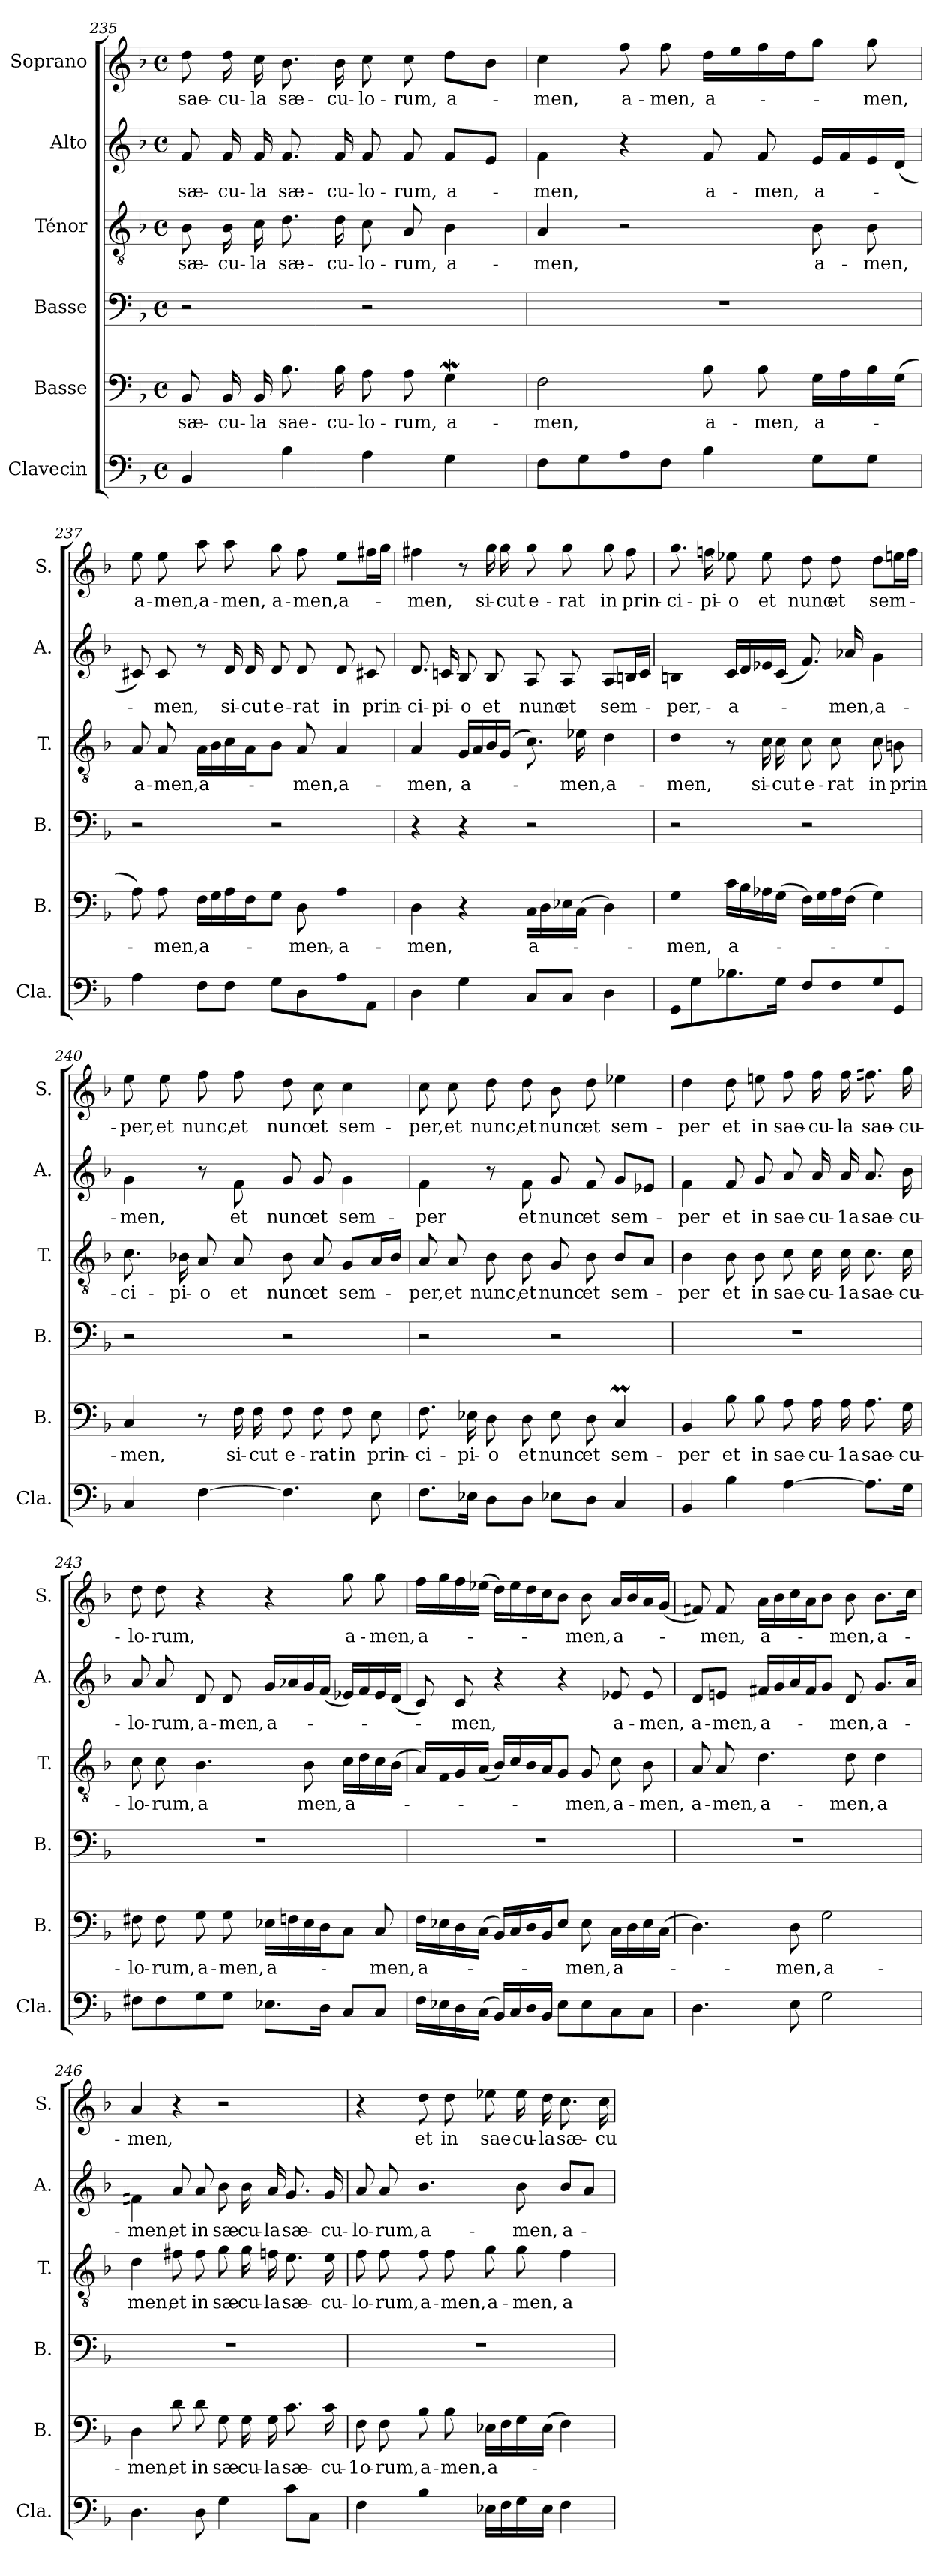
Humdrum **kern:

**kern	**kern	**text	**kern	**kern	**text	**kern	**text	**kern	**text
*part6	*part5	*part5	*part4	*part3	*part3	*part2	*part2	*part1	*part1
*staff6	*staff5	*staff5	*staff4	*staff3	*staff3	*staff2	*staff2	*staff1	*staff1
*I"Clavecin	*I"Basse	*	*I"Basse	*I"Ténor	*	*I"Alto	*	*I"Soprano	*
*I'Cla.	*I'B.	*	*I'B.	*I'T.	*	*I'A.	*	*I'S.	*
*clefF4	*clefF4	*	*clefF4	*clefGv2	*	*clefG2	*	*clefG2	*
*k[b-]	*k[b-]	*	*k[b-]	*k[b-]	*	*k[b-]	*	*k[b-]	*
*M4/4	*M4/4	*	*M4/4	*M4/4	*	*M4/4	*	*M4/4	*
*met(c)	*met(c)	*	*met(c)	*met(c)	*	*met(c)	*	*met(c)	*
=235	=235	=235	=235	=235	=235	=235	=235	=235	=235
!	!	!LO:LY:b	!	!	!LO:LY:b	!	!LO:LY:b	!	!LO:LY:b
4BB-/	8BB-/	sæ-	2r	8B-\	sæ-	8f/	sæ-	8dd\	sae-
!	!	!LO:LY:b	!	!	!LO:LY:b	!	!LO:LY:b	!	!LO:LY:b
.	16BB-/	-cu-	.	16B-\	-cu-	16f/	-cu-	16dd\	-cu-
!	!	!LO:LY:b	!	!	!LO:LY:b	!	!LO:LY:b	!	!LO:LY:b
.	16BB-/	-la	.	16c\	-la	16f/	-la	16cc\	-la
!	!	!LO:LY:b	!	!	!LO:LY:b	!	!LO:LY:b	!	!LO:LY:b
4B-\	8.B-\	sae-	.	8.d\	sæ-	8.f/	sæ-	8.b-\	sæ-
!	!	!LO:LY:b	!	!	!LO:LY:b	!	!LO:LY:b	!	!LO:LY:b
.	16B-\	-cu-	.	16d\	-cu-	16f/	-cu-	16b-\	-cu-
!	!	!LO:LY:b	!	!	!LO:LY:b	!	!LO:LY:b	!	!LO:LY:b
4A\	8A\	-lo-	2r	8c\	-lo-	8f/	-lo-	8cc\	-lo-
!	!	!LO:LY:b	!	!	!LO:LY:b	!	!LO:LY:b	!	!LO:LY:b
.	8A\	-rum,	.	8A/	-rum,	8f/	-rum,	8cc\	-rum,
!	!	!LO:LY:b	!	!	!LO:LY:b	!	!LO:LY:b	!	!LO:LY:b
4G\	4GW\	a-	.	4B-\	a-	8f/L	a-	8dd\L	a-
.	.	.	.	.	.	8e/J	.	8b-\J	.
!!LO:LB:g=z
=236	=236	=236	=236	=236	=236	=236	=236	=236	=236
!	!	!LO:LY:b	!	!	!LO:LY:b	!	!LO:LY:b	!	!LO:LY:b
8F\L	2F\	-men,	1r	4A/	-men,	4f\	-men,	4cc\	-men,
8G\	.	.	.	.	.	.	.	.	.
!	!	!	!	!	!	!	!	!	!LO:LY:b
8A\	.	.	.	2r	.	4r	.	8ff\	a-
!	!	!	!	!	!	!	!	!	!LO:LY:b
8F\J	.	.	.	.	.	.	.	8ff\	-men,
!	!	!LO:LY:b	!	!	!	!	!LO:LY:b	!	!LO:LY:b
4B-\	8B-\	a-	.	.	.	8f/	a-	16dd\LL	a-
.	.	.	.	.	.	.	.	16ee\	.
!	!	!LO:LY:b	!	!	!	!	!LO:LY:b	!	!
.	8B-\	-men,	.	.	.	8f/	-men,	16ff\	.
.	.	.	.	.	.	.	.	16dd\J	.
!	!	!LO:LY:b	!	!	!LO:LY:b	!	!LO:LY:b	!	!
8G\L	16G\LL	a-	.	8B-\	a-	16e/LL	a-	8gg\J	.
.	16A\	.	.	.	.	16f/	.	.	.
!	!	!	!	!	!LO:LY:b	!	!	!	!LO:LY:b
8G\J	16B-\	.	.	8B-\	-men,	16e/	.	8gg\	-men,
.	(>16G\JJ	.	.	.	.	(<16d/JJ	.	.	.
=237	=237	=237	=237	=237	=237	=237	=237	=237	=237
!	!	!	!	!	!LO:LY:b	!	!	!	!LO:LY:b
4A\	8A\)	.	2r	8A/	a-	8c#X/)	.	8ee\	a-
!	!	!LO:LY:b	!	!	!LO:LY:b	!	!LO:LY:b	!	!LO:LY:b
.	8A\	-men,	.	8A/	-men,	8c#/	-men,	8ee\	-men,
!	!	!LO:LY:b	!	!	!LO:LY:b	!	!	!	!LO:LY:b
8F\L	16F\LL	a-	.	16A\LL	a-	8r	.	8aa\	a-
.	16G\	.	.	16B-\	.	.	.	.	.
!	!	!	!	!	!	!	!LO:LY:b	!	!LO:LY:b
8F\J	16A\	.	.	16c\	.	16d/	si-	8aa\	-men,
!	!	!	!	!	!	!	!LO:LY:b	!	!
.	16F\J	.	.	16A\J	.	16d/	-cut	.	.
!	!	!	!	!	!	!	!LO:LY:b	!	!LO:LY:b
8G\L	8G\J	.	2r	8B-\J	.	8d/	e-	8gg\	a-
!	!	!LO:LY:b	!	!	!LO:LY:b	!	!LO:LY:b	!	!LO:LY:b
8D\	8D\	-men,-	.	8A/	-men,	8d/	-rat	8ff\	-men,
!	!	!LO:LY:b	!	!	!LO:LY:b	!	!LO:LY:b	!	!LO:LY:b
8A\	4A\	-a-	.	4A/	a-	8d/	in	8ee\L	a-
!	!	!	!	!	!	!	!LO:LY:b	!	!
8AA\J	.	.	.	.	.	8c#X/	prin-	16ff#X\L	.
.	.	.	.	.	.	.	.	16gg\JJ	.
=238	=238	=238	=238	=238	=238	=238	=238	=238	=238
!	!	!LO:LY:b	!	!	!LO:LY:b	!	!LO:LY:b	!	!LO:LY:b
4D\	4D\	-men,	4r	4A/	-men,	8.d/	-ci-	4ff#X\	-men,
!	!	!	!	!	!	!	!LO:LY:b	!	!
.	.	.	.	.	.	16cn/	-pi-	.	.
!	!	!	!	!	!LO:LY:b	!	!LO:LY:b	!	!
4G\	4r	.	4r	16G/LL	a-	8B-/	-o	8r	.
.	.	.	.	16A/	.	.	.	.	.
!	!	!	!	!	!	!	!LO:LY:b	!	!LO:LY:b
.	.	.	.	16B-/	.	8B-/	et	16gg\	si-
!	!	!	!	!	!	!	!	!	!LO:LY:b
.	.	.	.	(>16G/JJ	.	.	.	16gg\	-cut
!	!	!LO:LY:b	!	!	!	!	!LO:LY:b	!	!LO:LY:b
8C/L	16C\LL	a-	2r	8.c\)	.	8A/	nunc	8gg\	e-
.	16D\	.	.	.	.	.	.	.	.
!	!	!	!	!	!	!	!LO:LY:b	!	!LO:LY:b
8C/J	16E-X\	.	.	.	.	8A/	et	8gg\	-rat
!	!	!	!	!	!LO:LY:b	!	!	!	!
.	(>16C\JJ	.	.	16e-X\	-men,	.	.	.	.
!	!	!	!	!	!LO:LY:b	!	!LO:LY:b	!	!LO:LY:b
4D\	4D\)	.	.	4d\	a-	8A/L	sem-	8gg\	in
!	!	!	!	!	!	!	!	!	!LO:LY:b
.	.	.	.	.	.	16Bn/L	.	8ff#\	prin-
.	.	.	.	.	.	16c/JJ	.	.	.
!!LO:PB:g=z
=239	=239	=239	=239	=239	=239	=239	=239	=239	=239
!	!	!LO:LY:b	!	!	!LO:LY:b	!	!LO:LY:b	!	!LO:LY:b
8GG\L	4G\	-men,	2r	4d\	-men,	4Bn\	-per,-	8.gg\	-ci-
8G\	.	.	.	.	.	.	.	.	.
!	!	!	!	!	!	!	!	!	!LO:LY:b
.	.	.	.	.	.	.	.	16ffn\	-pi-
!	!	!LO:LY:b	!	!	!	!	!LO:LY:b	!	!LO:LY:b
8.B-X\	16c\LL	a-	.	8r	.	16c/LL	a-	8ee-X\	-o
.	16B-\	.	.	.	.	16d/	.	.	.
!	!	!	!	!	!LO:LY:b	!	!	!	!LO:LY:b
.	16A-X\	.	.	16c\	si-	16e-X/	.	8ee-\	et
!	!	!	!	!	!LO:LY:b	!	!	!	!
16G\Jk	(>16G\JJ	.	.	16c\	-cut	(<16c/JJ	.	.	.
!	!	!	!	!	!LO:LY:b	!	!	!	!LO:LY:b
8F/L	16F\LL)	.	2r	8c\	e-	8.f/)	.	8dd\	nunc
.	16G\	.	.	.	.	.	.	.	.
!	!	!	!	!	!LO:LY:b	!	!	!	!LO:LY:b
8F/	16A-\	.	.	8c\	-rat	.	.	8dd\	et
!	!	!	!	!	!	!	!LO:LY:b	!	!
.	(>16F\JJ	.	.	.	.	16a-X/	-men,	.	.
!	!	!	!	!	!LO:LY:b	!	!LO:LY:b	!	!LO:LY:b
8G/	4G\)	.	.	8c\	in	4g\	a-	8dd\L	sem-
!	!	!	!	!	!LO:LY:b	!	!	!	!
8GG/J	.	.	.	8Bn\	prin-	.	.	16een\L	.
.	.	.	.	.	.	.	.	16ff\JJ	.
=240	=240	=240	=240	=240	=240	=240	=240	=240	=240
!	!	!LO:LY:b	!	!	!LO:LY:b	!	!LO:LY:b	!	!LO:LY:b
4C/	4C/	-men,	2r	8.c\	ci-	4g\	-men,	8ee\	per,
!	!	!	!	!	!	!	!	!	!LO:LY:b
.	.	.	.	.	.	.	.	8ee\	et
!	!	!	!	!	!LO:LY:b	!	!	!	!
.	.	.	.	16B-X\	-pi-	.	.	.	.
!	!	!	!	!	!LO:LY:b	!	!	!	!LO:LY:b
[4F\	8r	.	.	8A/	-o	8r	.	8ff\	nunc,
!	!	!LO:LY:b	!	!	!LO:LY:b	!	!LO:LY:b	!	!LO:LY:b
.	16F\	si-	.	8A/	et	8f\	et	8ff\	et
!	!	!LO:LY:b	!	!	!	!	!	!	!
.	16F\	-cut	.	.	.	.	.	.	.
!	!	!LO:LY:b	!	!	!LO:LY:b	!	!LO:LY:b	!	!LO:LY:b
4.F\]	8F\	e-	2r	8B-\	nunc	8g/	nunc	8dd\	nunc
!	!	!LO:LY:b	!	!	!LO:LY:b	!	!LO:LY:b	!	!LO:LY:b
.	8F\	-rat	.	8A/	et	8g/	et	8cc\	et
!	!	!LO:LY:b	!	!	!LO:LY:b	!	!LO:LY:b	!	!LO:LY:b
.	8F\	in	.	8G/L	sem-	4g\	sem-	4cc\	sem-
!	!	!LO:LY:b	!	!	!	!	!	!	!
8E\	8E\	prin-	.	16A/L	.	.	.	.	.
.	.	.	.	16B-/JJ	.	.	.	.	.
=241	=241	=241	=241	=241	=241	=241	=241	=241	=241
!	!	!LO:LY:b	!	!	!LO:LY:b	!	!LO:LY:b	!	!LO:LY:b
8.F\L	8.F\	-ci-	2r	8A/	-per,	4f\	-per	8cc\	-per,
!	!	!	!	!	!LO:LY:b	!	!	!	!LO:LY:b
.	.	.	.	8A/	et	.	.	8cc\	et
!	!	!LO:LY:b	!	!	!	!	!	!	!
16E-X\Jk	16E-X\	-pi-	.	.	.	.	.	.	.
!	!	!LO:LY:b	!	!	!LO:LY:b	!	!	!	!LO:LY:b
8D\L	8D\	-o	.	8B-\	nunc,	8r	.	8dd\	nunc,
!	!	!LO:LY:b	!	!	!LO:LY:b	!	!LO:LY:b	!	!LO:LY:b
8D\J	8D\	et	.	8B-\	et	8f\	et	8dd\	et
!	!	!LO:LY:b	!	!	!LO:LY:b	!	!LO:LY:b	!	!LO:LY:b
8E-X\L	8E-\	nunc	2r	8G/	nunc	8g/	nunc	8b-\	nunc
!	!	!LO:LY:b	!	!	!LO:LY:b	!	!LO:LY:b	!	!LO:LY:b
8D\J	8D\	et	.	8B-\	et	8f/	et	8dd\	et
!	!	!LO:LY:b	!	!	!LO:LY:b	!	!LO:LY:b	!	!LO:LY:b
4C/	4CM/	sem-	.	8B-/L	sem-	8g/L	sem-	4ee-X\	sem-
.	.	.	.	8A/J	.	8e-X/J	.	.	.
!!LO:LB:g=z
=242	=242	=242	=242	=242	=242	=242	=242	=242	=242
!	!	!LO:LY:b	!	!	!LO:LY:b	!	!LO:LY:b	!	!LO:LY:b
4BB-/	4BB-/	-per	1r	4B-\	per	4f\	per	4dd\	-per
!	!	!LO:LY:b	!	!	!LO:LY:b	!	!LO:LY:b	!	!LO:LY:b
4B-\	8B-\	et	.	8B-\	et	8f/	et	8dd\	et
!	!	!LO:LY:b	!	!	!LO:LY:b	!	!LO:LY:b	!	!LO:LY:b
.	8B-\	in	.	8B-\	in	8g/	in	8een\	in
!	!	!LO:LY:b	!	!	!LO:LY:b	!	!LO:LY:b	!	!LO:LY:b
[4A\	8A\	sae-	.	8c\	sae-	8a/	sae-	8ff\	sae-
!	!	!LO:LY:b	!	!	!LO:LY:b	!	!LO:LY:b	!	!LO:LY:b
.	16A\	-cu-	.	16c\	-cu-	16a/	-cu-	16ff\	-cu-
!	!	!LO:LY:b	!	!	!LO:LY:b	!	!LO:LY:b	!	!LO:LY:b
.	16A\	-1a	.	16c\	-1a	16a/	-1a	16ff\	-la
!	!	!LO:LY:b	!	!	!LO:LY:b	!	!LO:LY:b	!	!LO:LY:b
8.A\L]	8.A\	sae-	.	8.c\	sae-	8.a/	sae-	8.ff#X\	sae-
!	!	!LO:LY:b	!	!	!LO:LY:b	!	!LO:LY:b	!	!LO:LY:b
16G\Jk	16G\	-cu-	.	16c\	-cu-	16b-\	-cu-	16gg\	-cu-
=243	=243	=243	=243	=243	=243	=243	=243	=243	=243
!	!	!LO:LY:b	!	!	!LO:LY:b	!	!LO:LY:b	!	!LO:LY:b
8F#X\L	8F#X\	lo-	1r	8c\	lo-	8a/	lo-	8dd\	lo-
!	!	!LO:LY:b	!	!	!LO:LY:b	!	!LO:LY:b	!	!LO:LY:b
8F#\	8F#\	-rum,	.	8c\	-rum,	8a/	-rum,	8dd\	-rum,
!	!	!LO:LY:b	!	!	!LO:LY:b	!	!LO:LY:b	!	!
8G\	8G\	a-	.	4.B-\	a	8d/	a-	4r	.
!	!	!LO:LY:b	!	!	!	!	!LO:LY:b	!	!
8G\J	8G\	-men,	.	.	.	8d/	-men,	.	.
!	!	!LO:LY:b	!	!	!	!	!LO:LY:b	!	!
8.E-X\L	16E-X\LL	a-	.	.	.	16g/LL	a-	4r	.
.	16Fn\	.	.	.	.	16a-X/	.	.	.
!	!	!	!	!	!LO:LY:b	!	!	!	!
.	16E-\	.	.	8B-\	men,	16g/	.	.	.
16D\Jk	16D\J	.	.	.	.	(<16f/JJ	.	.	.
!	!	!	!	!	!LO:LY:b	!	!	!	!LO:LY:b
8C/L	8C\J	.	.	16c\LL	a-	16e-X/LL)	.	8gg\	a-
.	.	.	.	16d\	.	16f/	.	.	.
!	!	!LO:LY:b	!	!	!	!	!	!	!LO:LY:b
8C/J	8C/	-men,	.	16c\	.	16e-/	.	8gg\	-men,
.	.	.	.	(>16B-\JJ	.	(<16d/JJ	.	.	.
=244	=244	=244	=244	=244	=244	=244	=244	=244	=244
!	!	!LO:LY:b	!	!	!	!	!	!	!LO:LY:b
16F\LL	16F\LL	a-	1r	16A/LL)	.	8c/)	.	16ff\LL	a-
16E-X\	16E-X\	.	.	16F/	.	.	.	16gg\	.
!	!	!	!	!	!	!	!LO:LY:b	!	!
16D\	16D\	.	.	16G/	.	8c/	-men,	16ff\	.
(>16C\JJ	(>16C\JJ	.	.	(<16A/JJ	.	.	.	(>16ee-X\JJ	.
16BB-/LL)	16BB-/LL)	.	.	16B-/LL)	.	4r	.	16dd\LL)	.
16C/	16C/	.	.	16c/	.	.	.	16ee-\	.
16D/	16D/	.	.	16B-/	.	.	.	16dd\	.
16BB-/JJ	16BB-/J	.	.	16A/J	.	.	.	16cc\J	.
8E-\L	8E-/J	.	.	8G/J	.	4r	.	8b-\J	.
!	!	!LO:LY:b	!	!	!LO:LY:b	!	!	!	!LO:LY:b
8E-\	8E-\	-men,	.	8G/	-men,	.	.	8b-\	-men,
!	!	!LO:LY:b	!	!	!LO:LY:b	!	!LO:LY:b	!	!LO:LY:b
8C\	16C\LL	a-	.	8c\	a-	8e-X/	a-	16a/LL	a-
.	16D\	.	.	.	.	.	.	16b-/	.
!	!	!	!	!	!LO:LY:b	!	!LO:LY:b	!	!
8C\J	16E-\	.	.	8B-\	-men,	8e-/	-men,	16a/	.
.	(>16C\JJ	.	.	.	.	.	.	(<16g/JJ	.
!!LO:PB:g=z
=245	=245	=245	=245	=245	=245	=245	=245	=245	=245
!	!	!	!	!	!LO:LY:b	!	!LO:LY:b	!	!
4.D\	4.D\)	.	1r	8A/	a-	8d/L	a-	8f#X/)	.
!	!	!	!	!	!LO:LY:b	!	!LO:LY:b	!	!LO:LY:b
.	.	.	.	8A/	-men,	8en/J	-men,	8f#/	-men,
!	!	!	!	!	!LO:LY:b	!	!LO:LY:b	!	!LO:LY:b
.	.	.	.	4.d\	a-	16f#X/LL	a-	16a\LL	a-
.	.	.	.	.	.	16g/	.	16b-\	.
!	!	!LO:LY:b	!	!	!	!	!	!	!
8E\	8D\	-men,	.	.	.	16a/	.	16cc\	.
.	.	.	.	.	.	16f#/J	.	16a\J	.
!	!	!LO:LY:b	!	!	!	!	!	!	!
2G\	2G\	a-	.	.	.	8g/J	.	8b-\J	.
!	!	!	!	!	!LO:LY:b	!	!LO:LY:b	!	!LO:LY:b
.	.	.	.	8d\	-men,	8d/	-men,	8b-\	-men,
!	!	!	!	!	!LO:LY:b	!	!LO:LY:b	!	!LO:LY:b
.	.	.	.	4d\	a	8.g/L	a-	8.b-\L	a-
.	.	.	.	.	.	16a/Jk	.	16cc\Jk	.
=246	=246	=246	=246	=246	=246	=246	=246	=246	=246
!	!	!LO:LY:b	!	!	!LO:LY:b	!	!LO:LY:b	!	!LO:LY:b
4.D\	4D\	men,	1r	4d\	men,	4f#X\	-men,	4a/	-men,
!	!	!LO:LY:b	!	!	!LO:LY:b	!	!LO:LY:b	!	!
.	8d\	et	.	8f#X\	et	8a/	et	4r	.
!	!	!LO:LY:b	!	!	!LO:LY:b	!	!LO:LY:b	!	!
8D\	8d\	in	.	8f#\	in	8a/	in	.	.
!	!	!LO:LY:b	!	!	!LO:LY:b	!	!LO:LY:b	!	!
4G\	8G\	sæ-	.	8g\	sæ-	8b-\	sæ-	2r	.
!	!	!LO:LY:b	!	!	!LO:LY:b	!	!LO:LY:b	!	!
.	16G\	-cu-	.	16g\	-cu-	16b-\	-cu-	.	.
!	!	!LO:LY:b	!	!	!LO:LY:b	!	!LO:LY:b	!	!
.	16G\	-la	.	16fn\	-la	16a/	-la	.	.
!	!	!LO:LY:b	!	!	!LO:LY:b	!	!LO:LY:b	!	!
8c\L	8.c\	sæ-	.	8.e\	sæ-	8.g/	sæ-	.	.
8C\J	.	.	.	.	.	.	.	.	.
!	!	!LO:LY:b	!	!	!LO:LY:b	!	!LO:LY:b	!	!
.	16c\	-cu-	.	16e\	-cu-	16g/	-cu-	.	.
=247	=247	=247	=247	=247	=247	=247	=247	=247	=247
!	!	!LO:LY:b	!	!	!LO:LY:b	!	!LO:LY:b	!	!
4F\	8F\	-1o-	1r	8f\	-lo-	8a/	-lo-	4r	.
!	!	!LO:LY:b	!	!	!LO:LY:b	!	!LO:LY:b	!	!
.	8F\	-rum,	.	8f\	-rum,	8a/	-rum,	.	.
!	!	!LO:LY:b	!	!	!LO:LY:b	!	!LO:LY:b	!	!LO:LY:b
4B-\	8B-\	a-	.	8f\	a-	4.b-\	a-	8dd\	et
!	!	!LO:LY:b	!	!	!LO:LY:b	!	!	!	!LO:LY:b
.	8B-\	-men,	.	8f\	-men,	.	.	8dd\	in
!	!	!LO:LY:b	!	!	!LO:LY:b	!	!	!	!LO:LY:b
16E-X\LL	16E-X\LL	a-	.	8g\	a-	.	.	8ee-X\	sae-
16F\	16F\	.	.	.	.	.	.	.	.
!	!	!	!	!	!LO:LY:b	!	!LO:LY:b	!	!LO:LY:b
16G\	16G\	.	.	8g\	-men,	8b-\	-men,	16ee-\	-cu-
!	!	!	!	!	!	!	!	!	!LO:LY:b
16E-\JJ	(>16E-\JJ	.	.	.	.	.	.	16dd\	-la
!	!	!	!	!	!LO:LY:b	!	!LO:LY:b	!	!LO:LY:b
4F\	4F\)	.	.	4f\	a-	8b-/L	a-	8.cc\	sæ-
.	.	.	.	.	.	8a/J	.	.	.
!	!	!	!	!	!	!	!	!	!LO:LY:b
.	.	.	.	.	.	.	.	16cc\	-cu-
=	=	=	=	=	=	=	=	=	=
*-	*-	*-	*-	*-	*-	*-	*-	*-	*-
